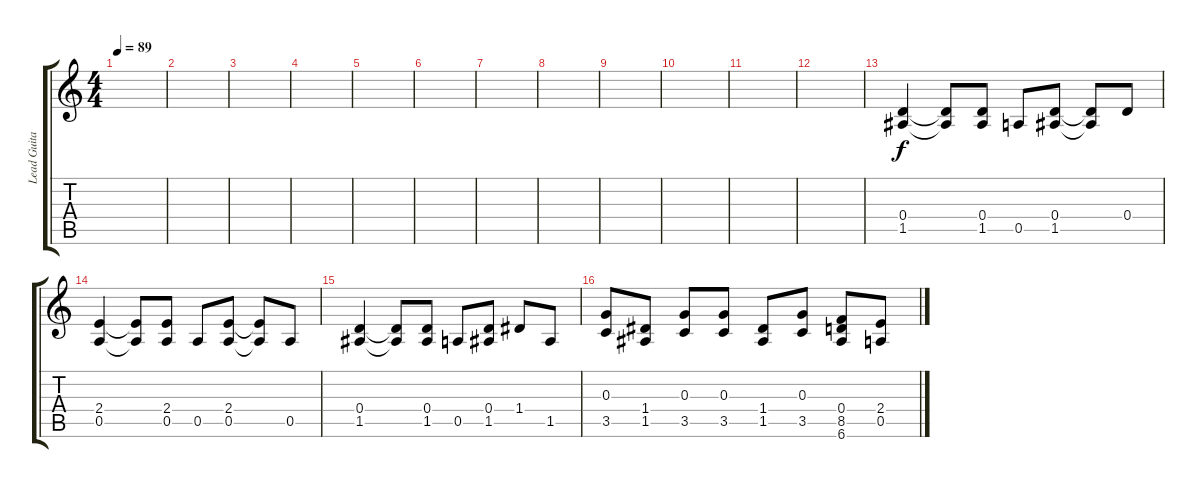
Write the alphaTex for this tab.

\track ("Lead Guitar" "Lead Guita") {instrument acousticguitarsteel}
\staff {score tabs}
\tuning (E4 B3 G3 D3 A2 E2) {hide}
\ts (4 4)
\tempo 89
\clef g2
\ks c
|
|
|
|
|
|
|
|
|
|
|
|
(0.4 1.5).4 (0.4{t} 1.5{t}).8 (0.4 1.5).8 0.5.8 (0.4 1.5).8 (0.4{t} 1.5{t}).8 0.4.8 |
(2.4 0.5).4 (2.4{t} 0.5{t}).8 (2.4 0.5).8 0.5.8 (2.4 0.5).8 (2.4{t} 0.5{t}).8 0.5.8 |
(0.4 1.5).4 (0.4{t} 1.5{t}).8 (0.4 1.5).8 0.5.8 (0.4 1.5).8 1.4.8 1.5.8 |
(0.3 3.5).8 (1.4 1.5).8 (0.3 3.5).8 (0.3 3.5).8 (1.4 1.5).8 (0.3 3.5).8 (0.4 8.5 6.6).8 (2.4 0.5).8
